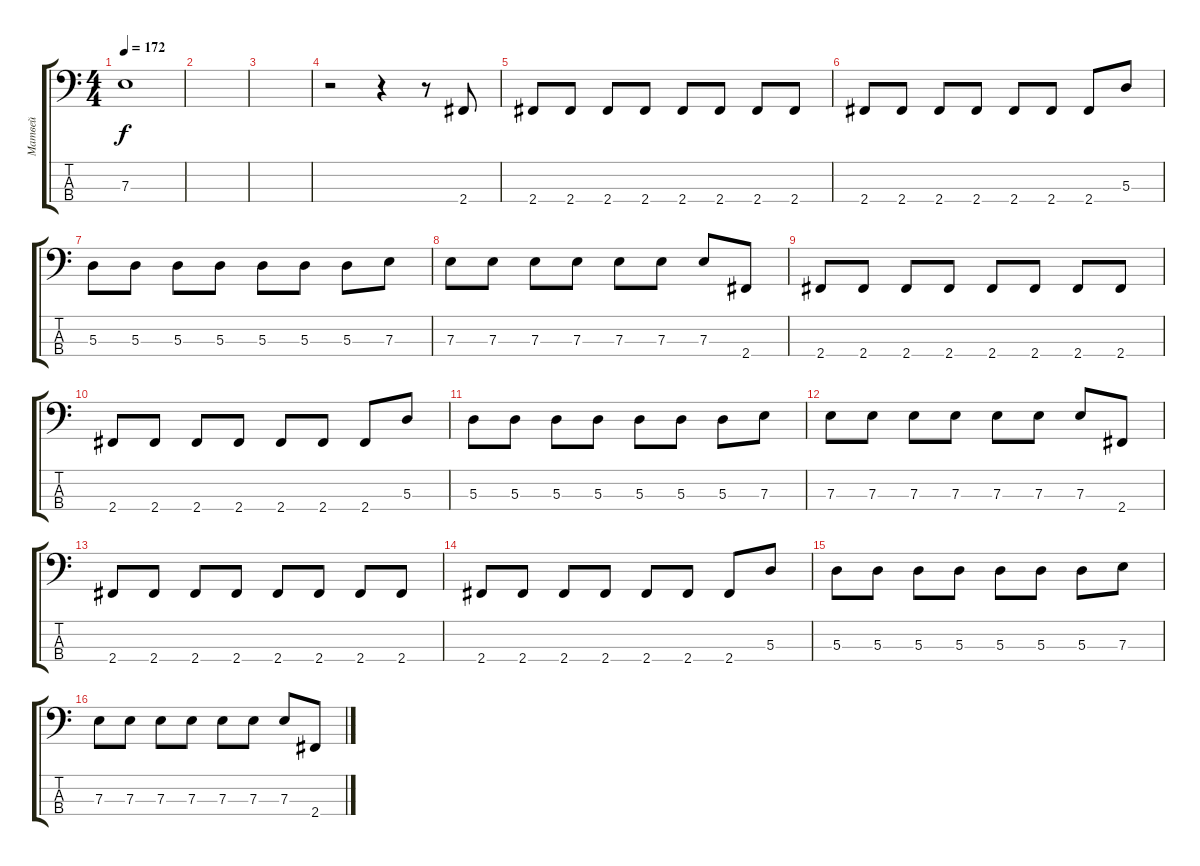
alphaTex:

\track ("Матвей" "Матвей") {instrument electricbassfinger}
\staff {score tabs}
\tuning (G2 D2 A1 E1) {hide}
\ts (4 4)
\tempo 172
\clef f4
\ks c
7.3{t}.1{dy f} |
|
|
r.2 r.4 r.8 2.4.8 |
2.4.8 2.4.8 2.4.8 2.4.8 2.4.8 2.4.8 2.4.8 2.4.8 |
2.4.8 2.4.8 2.4.8 2.4.8 2.4.8 2.4.8 2.4.8 5.3.8 |
5.3.8 5.3.8 5.3.8 5.3.8 5.3.8 5.3.8 5.3.8 7.3.8 |
7.3.8 7.3.8 7.3.8 7.3.8 7.3.8 7.3.8 7.3.8 2.4.8 |
2.4.8 2.4.8 2.4.8 2.4.8 2.4.8 2.4.8 2.4.8 2.4.8 |
2.4.8 2.4.8 2.4.8 2.4.8 2.4.8 2.4.8 2.4.8 5.3.8 |
5.3.8 5.3.8 5.3.8 5.3.8 5.3.8 5.3.8 5.3.8 7.3.8 |
7.3.8 7.3.8 7.3.8 7.3.8 7.3.8 7.3.8 7.3.8 2.4.8 |
2.4.8 2.4.8 2.4.8 2.4.8 2.4.8 2.4.8 2.4.8 2.4.8 |
2.4.8 2.4.8 2.4.8 2.4.8 2.4.8 2.4.8 2.4.8 5.3.8 |
5.3.8 5.3.8 5.3.8 5.3.8 5.3.8 5.3.8 5.3.8 7.3.8 |
7.3.8 7.3.8 7.3.8 7.3.8 7.3.8 7.3.8 7.3.8 2.4.8
